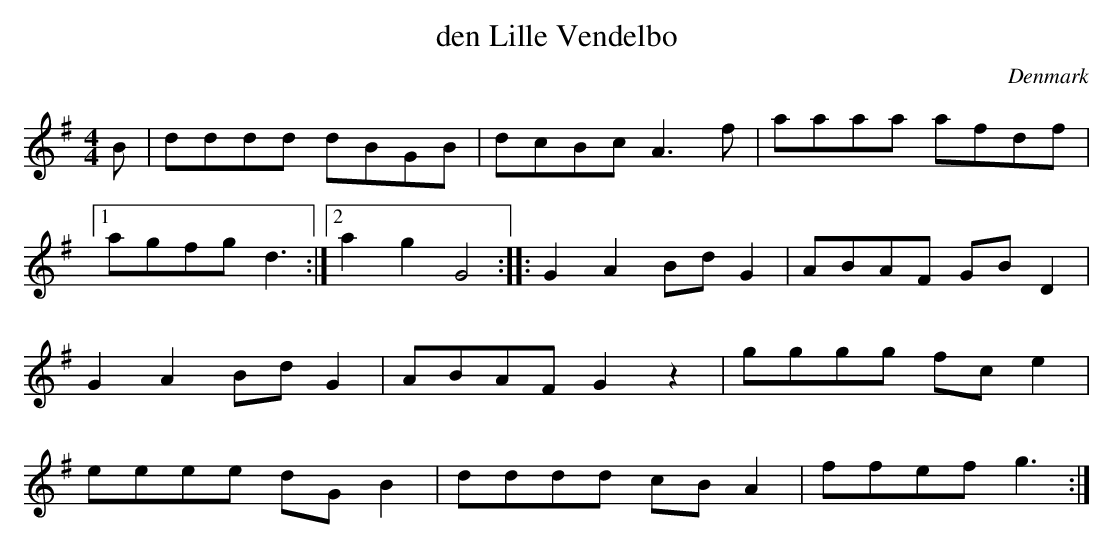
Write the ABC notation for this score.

X:1
T:den Lille Vendelbo
M:4/4
O:Denmark
K:G major
B | \
  dddd dBGB | dcBc A3f | aaaa afdf \
|1agfg d3 :|2 a2g2 G4 ::\
G2A2 BdG2 | ABAF GBD2 | G2A2 BdG2 | ABAF G2z2|\
gggg fce2 | eeee dGB2 | dddd cBA2 | ffef g3 :|
